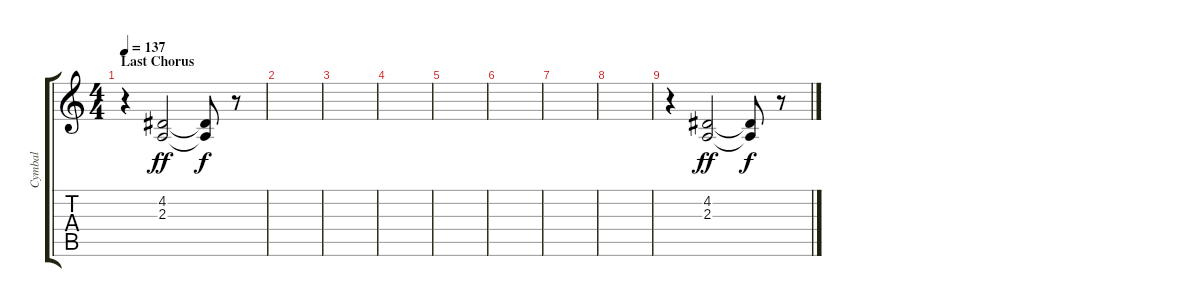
\track ("Cymbal" "Cymbal") {instrument reversecymbal}
\staff {score tabs}
\tuning (E4 B3 G3 D3 A2 E2) {hide}
\ts (4 4)
\section ("" "Last Chorus")
\tempo 137
\clef g2
\ks c
r.4{dy f} (4.2 2.3).2{dy ff} (4.2{t} 2.3{t}).8{dy f} r.8 |
|
|
|
|
|
|
|
r.4 (4.2 2.3).2{dy ff} (4.2{t} 2.3{t}).8{dy f} r.8
